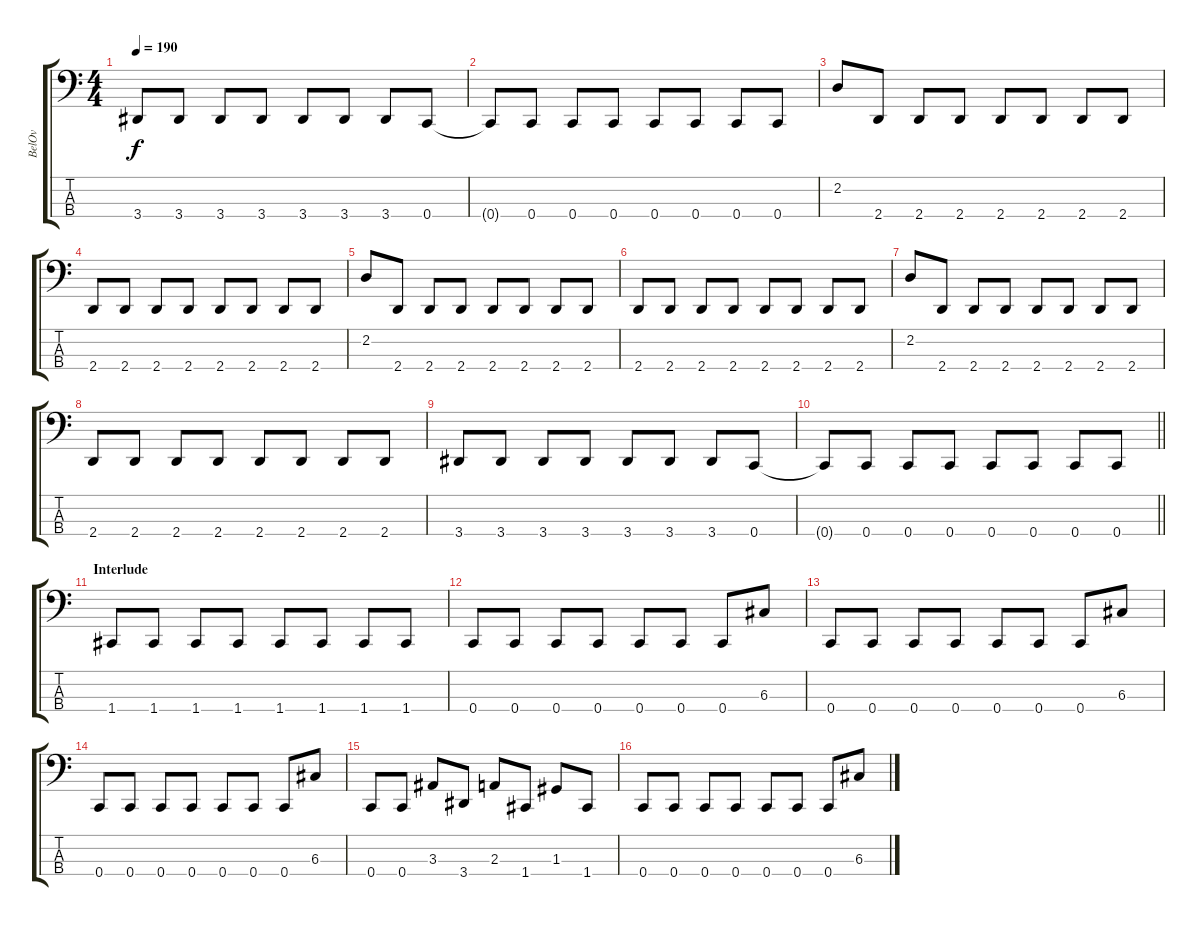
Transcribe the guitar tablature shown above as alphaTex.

\track ("BelOv" "BelOv") {instrument electricbasspick}
\staff {score tabs}
\tuning (F2 C2 G1 C1) {hide}
\ts (4 4)
\tempo 190
\clef f4
\ks c
3.4.8{dy f} 3.4.8 3.4.8 3.4.8 3.4.8 3.4.8 3.4.8 0.4.8 |
0.4{t}.8 0.4.8 0.4.8 0.4.8 0.4.8 0.4.8 0.4.8 0.4.8 |
2.2.8 2.4.8 2.4.8 2.4.8 2.4.8 2.4.8 2.4.8 2.4.8 |
2.4.8 2.4.8 2.4.8 2.4.8 2.4.8 2.4.8 2.4.8 2.4.8 |
2.2.8 2.4.8 2.4.8 2.4.8 2.4.8 2.4.8 2.4.8 2.4.8 |
2.4.8 2.4.8 2.4.8 2.4.8 2.4.8 2.4.8 2.4.8 2.4.8 |
2.2.8 2.4.8 2.4.8 2.4.8 2.4.8 2.4.8 2.4.8 2.4.8 |
2.4.8 2.4.8 2.4.8 2.4.8 2.4.8 2.4.8 2.4.8 2.4.8 |
3.4.8 3.4.8 3.4.8 3.4.8 3.4.8 3.4.8 3.4.8 0.4.8 |
\barLineRight lightlight
0.4{t}.8 0.4.8 0.4.8 0.4.8 0.4.8 0.4.8 0.4.8 0.4.8 |
\section ("" "Interlude")
1.4.8 1.4.8 1.4.8 1.4.8 1.4.8 1.4.8 1.4.8 1.4.8 |
0.4.8 0.4.8 0.4.8 0.4.8 0.4.8 0.4.8 0.4.8 6.3.8 |
0.4.8 0.4.8 0.4.8 0.4.8 0.4.8 0.4.8 0.4.8 6.3.8 |
0.4.8 0.4.8 0.4.8 0.4.8 0.4.8 0.4.8 0.4.8 6.3.8 |
0.4.8 0.4.8 3.3.8 3.4.8 2.3.8 1.4.8 1.3.8 1.4.8 |
0.4.8 0.4.8 0.4.8 0.4.8 0.4.8 0.4.8 0.4.8 6.3.8
